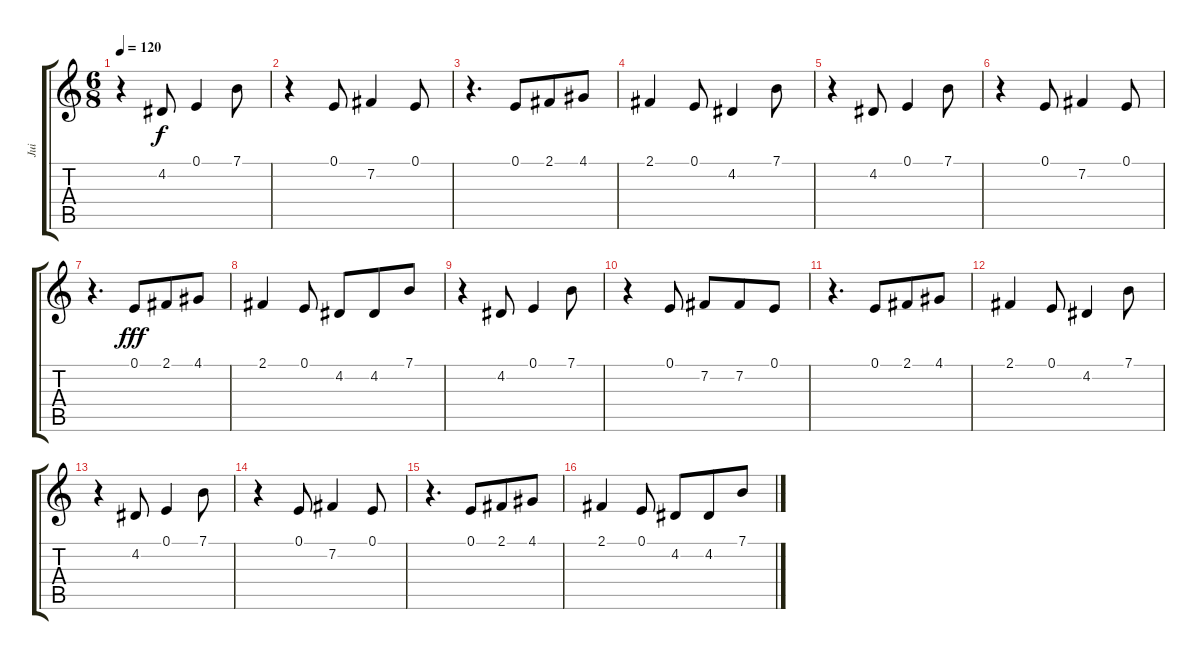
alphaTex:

\track ("Jui" "Jui") {instrument fx5brightness}
\staff {score tabs}
\tuning (E4 B3 G3 D3 A2 E2) {hide}
\ts (6 8)
\tempo 120
\clef g2
\ks c
r.4{dy f} 4.2.8 0.1.4 7.1.8 |
r.4 0.1.8 7.2.4 0.1.8 |
r.4{d} 0.1.8 2.1.8 4.1.8 |
2.1.4 0.1.8 4.2.4 7.1.8 |
r.4 4.2.8 0.1.4 7.1.8 |
r.4 0.1.8 7.2.4 0.1.8 |
r.4{d} 0.1.8{dy fff} 2.1.8 4.1.8 |
2.1.4 0.1.8 4.2.8 4.2.8 7.1.8 |
r.4 4.2.8 0.1.4 7.1.8 |
r.4 0.1.8 7.2.8 7.2.8 0.1.8 |
r.4{d} 0.1.8 2.1.8 4.1.8 |
2.1.4 0.1.8 4.2.4 7.1.8 |
r.4 4.2.8 0.1.4 7.1.8 |
r.4 0.1.8 7.2.4 0.1.8 |
r.4{d} 0.1.8 2.1.8 4.1.8 |
2.1.4 0.1.8 4.2.8 4.2.8 7.1.8
